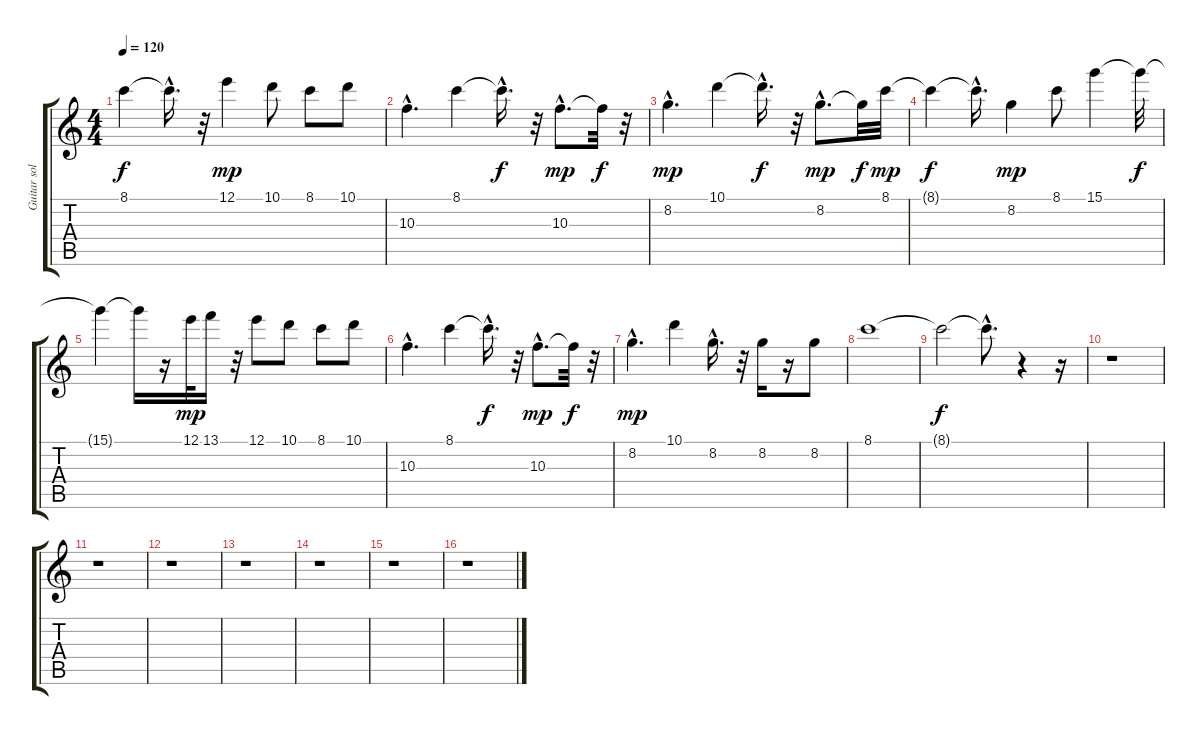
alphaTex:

\track ("Guitar solo 2" "Guitar sol") {instrument overdrivenguitar}
\staff {score tabs}
\tuning (E4 B3 G3 D3 A2 E2) {hide}
\ts (4 4)
\tempo 120
\clef g2
\ks c
8.1{t}.4{dy f} 8.1{hac t}.16{d} r.32 12.1.4{dy mp} 10.1.8 8.1.8 10.1.8 |
10.3{hac}.4{d} 8.1.4 8.1{hac t}.16{d dy f} r.32 10.3{hac}.8{d dy mp} 10.3{t}.32{dy f} r.32 |
8.2{hac}.4{d dy mp} 10.1.4 10.1{hac t}.16{d dy f} r.32 8.2{hac}.8{d dy mp} 8.2{t}.32{dy f} 8.1.32{dy mp} |
8.1{t}.4{dy f} 8.1{hac t}.16{d} 8.2.4{dy mp} 8.1.8 15.1.4 15.1{t}.32{dy f} |
15.1{t}.4 15.1{t}.16 r.16 12.1.32{dy mp} 13.1.16 r.32 12.1.8 10.1.8 8.1.8 10.1.8 |
10.3{hac}.4{d} 8.1.4 8.1{hac t}.16{d dy f} r.32 10.3{hac}.8{d dy mp} 10.3{t}.32{dy f} r.32 |
8.2{hac}.4{d dy mp} 10.1.4 8.2{hac}.16{d} r.32 8.2.16 r.16 8.2.8 |
8.1.1 |
8.1{t}.2{dy f} 8.1{hac t}.8{d} r.4 r.16 |
r.1 |
r.1 |
r.1 |
r.1 |
r.1 |
r.1 |
r.1
